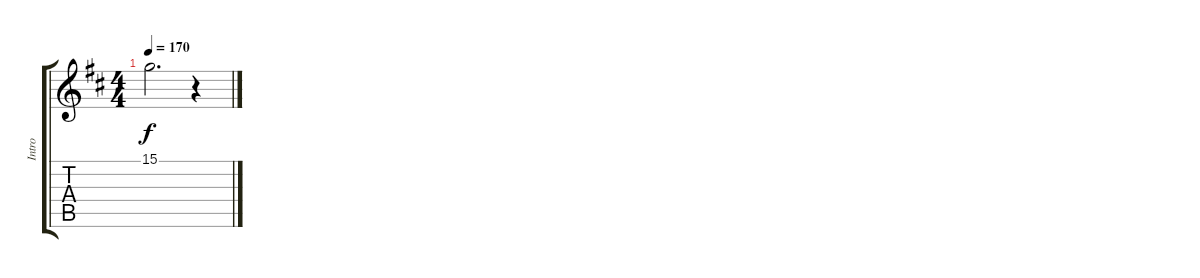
\track ("Intro" "Intro") {instrument lead3calliope}
\staff {score tabs}
\tuning (E4 B3 G3 D3 A2 E2) {hide}
\ts (4 4)
\tempo 170
\clef g2
\ks d
15.1.2{d dy f} r.4
